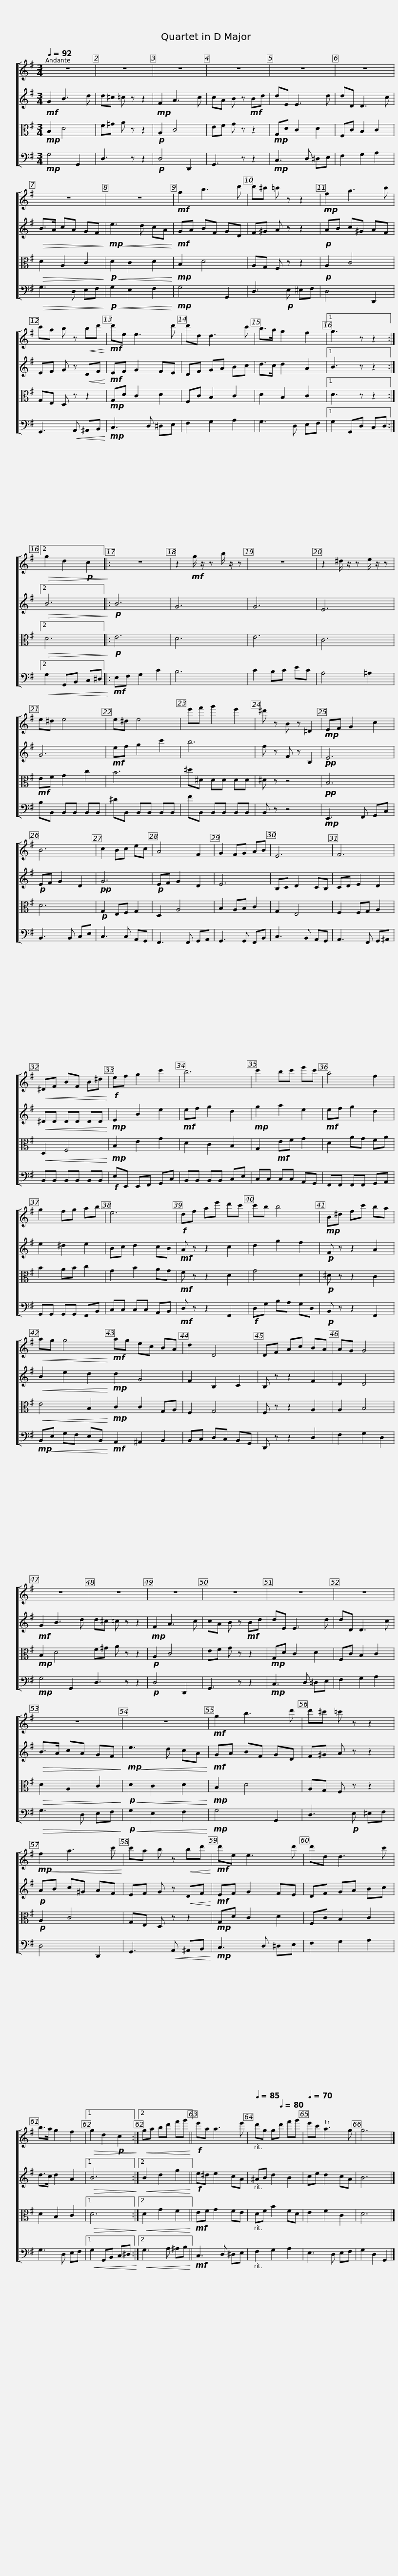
X:1
%%score [ 1 2 3 4 ]
L:1/8
Q:1/4=92
M:3/4
I:linebreak $
K:G
V:1 treble
V:2 treble
V:3 alto
V:4 bass
V:1
 z6 | z6 | z6 | z6 | z6 | %5
 z6 | z6 |$ z6 |!mf! g2 b3 d' | d'^c' =c' z z2 | %10
!mp! f2 a3 c' | c'a b z!<(! bd'!<)! |!mf! d'e e3 d' |$ d'd d3 c' | b>a g2 f2 |1 %15
 g3 z z2 :|2!>(! g2 d2!p! c2!>)! |: z6 | z2!mf! g/ z/ z b/ z/ z | z6 |$ %20
 z2 ^d/ z/ z e/ z/ z | e^d e4 | e^d e4 | e'f' g'2 e'2 | ^d' z B z ^D2 | %25
!mp! EF G2 c2 |$ B6 | c2 Bc ec | A4 F2 | G2 FG AB | %30
 E6 | F6 |!<(! ^DF BF B^d!<)! |$!f! ef g2 c'2 | b6 | %35
 c'2 bc' e'c' | a4 f2 | g2 fg ab | e6 |!f! df ae' d'c' |$ %40
 c'b b4 |!mp! B^d fc' ba |!<(! ag g4!<)! |!mf! ag ec BA | d2 D4 | %45
 DF Ac BA | AG G4 |$ z6 | z6 | z6 | %50
 z6 | z6 | z6 | z6 | z6 |$ %55
!mf! g2 b3 d' | d'^c' =c' z z2 |!mp!!<(! f2 a3 c'!<)! | c'a b z!<(! bd'!<)! |!mf! d'e e3 d' | %60
 d'd d3 c' |$ b>a g2 f2 |1!>(! g2 d2!p! c2!>)! :|2!<(! ga bd' f'g'!<)! ||!f! e'a a3 e' | %65
[Q:1/4=85] d'g g[Q:1/4=80]d' f'g' |[Q:1/4=70] e'c' Ta3 g |$ g6 |] %68
V:2
!mf! G2 B3 d | d^c =c z z2 |!mp! F2 A3 c | cA B z!mf! Bd | dE E3 d | %5
 dD D3 c |!>(! B>A cA GF!>)! |$!mp!!<(! e3 d cA!<)! |!mf! GA BF GD | F^G A z z2 | %10
!p! AB c^G AF | EF G z!<(! DF!<)! |!mf! EF G2 FE |$ DF GA Bc | d>c d2 A2 |1 %15
 B3 z z2 :|2!>(! B6!>)! |:!p! B6 | G6 | G6 |$ %20
 E6 | G6 |!mf! ef g2 c'2 | b6 | f z F z B,2 | %25
!pp! E6 |$!p! EF G2 D2 |!pp! G6 |!p! EF G2 D2 | E6 | %30
 B,C D2 CB, | CD E2 D2 |!<(! ^DD DD DD!<)! |$!mp! E2 B2 e2 |!mf! ef g2 d2 | %35
!mp! g2 a2 e2 |!mf! ef g2 d2 | e2 ^d2 e2 | Bc d2 cB |!mf! A z z2 c2 |$ %40
 d2 g2 f2 |!p! F z z2 A2 |!<(! B2 e2 d2!<)! |!mp! d2 G4 | F2 B,2 C2 | %45
 B, z z2 F2 | D2 D4 |$!mf! G2 B3 d | d^c =c z z2 |!mp! F2 A3 c | %50
 cA B z!mf! Bd | dE E3 d | dD D3 c |!>(! B>A cA GF!>)! |!mp!!<(! e3 d cA!<)! |$ %55
!mf! GA BF GD | F^G A z z2 |!p! AB c^G AF | EF G z!<(! DF!<)! |!mf! EF G2 FE | %60
 DF GA Bc |$ d>c d2 A2 |1!>(! B6!>)! :|2!<(! B2 d2 g2!<)! ||!f! e^d e2 cA | %65
 ^AB d2 B2 | ce d2 cA |$ B6 |] %68
V:3
!mp! B,2 D4 | F^G A z z2 |!p! A,2 C4 | EF G z z2 |!mp! G,D C2 D2 | %5
 F,C B,2 C2 |!>(! D2 A,2 C2!>)! |$!p!!<(! D2 C2 D2!<)! |!mp! B,2 D4 | A,G, F, z z2 | %10
!p! A,2 C4 | G,E, D, z z2 |!mp! G,D C2 D2 |$ F,C B,2 C2 | D2 B,2 C2 |1 %15
 D3 z z2 :|2!>(! D6!>)! |:!p! E6 | D6 | E6 |$ %20
 C6 |!mf! EF G2 c2 | B6 | ^d^D DD DD | ^D z z4 | %25
!pp! B,6 |$ D6 |!p! G,2 E,F, G,2 | D,2 A,4 | B,2 A,B, C2 | %30
 G,2 E,4 | F,2 F,G, A,2 |!<(! D,2 F,4!<)! |$!mp! B,2 E2 G2 | D2 C2 B,2 | %35
 G,2!mf! EF G2 | D2 AG FA | B2 AB c2 | G2 B2 AG |!mf! F z z2 D2 |$ %40
 G4 D2 |!p! ^D z z2 C2 |!<(! E4 B,2!<)! |!mp! C2 C2 G,A, | F,2 G,4 | %45
 F, z z2 A,2 | A,2 B,4 |$!mp! B,2 D4 | F^G A z z2 |!p! A,2 C4 | %50
 EF G z z2 |!mp! G,D C2 D2 | F,C B,2 C2 |!>(! D2 A,2 C2!>)! |!p!!<(! D2 C2 D2!<)! |$ %55
!mp! B,2 D4 | A,G, F, z z2 |!p! A,2 C4 | G,E, D, z z2 |!mp! G,D C2 D2 | %60
 F,C B,2 C2 |$ D2 B,2 C2 |1!>(! D6!>)! :|2!<(! D2 G2 F2!<)! ||!mf! EF G2 FE | %65
 DF B2 FD | E2 F2 C2 |$ D6 |] %68
V:4
!mp! G,4 G,,2 | D,3 z z2 |!p! D,4 D,,2 | G,,3 z z2 |!mp! C,3 D, ^D,E, | %5
 F,2 G,2 A,2 |!>(! G,3 D, E,F,!>)! |$!p!!<(! G,2 E,2 F,2!<)! |!mp! G,4 G,,2 | D,3!p! E, ^E,F, | %10
 D,4 D,,2 | G,,3!<(! A,, ^A,,B,,!<)! |!mp! C,3 D, ^D,E, |$ F,2 G,2 A,2 | G,3 D, E,F, |1 %15
 G,2 G,,D, C,D, :|2!<(! G,2 G,,B,, C,^D,!<)! |:!mf! E,F, G,2 C2 | B,6 | C2 B,C EC |$ %20
 A,4 ^A,2 | B,B,, B,,B,, B,,B,, | ^DB,, B,,B,, B,,B,, | FB,, B,,B,, B,,B,, | B,, z z4 | %25
!mp! E,,3 F,, G,,C, |$ B,,3 B,, C,E, | C,3 C, A,,G,, | F,,3 F,, G,,A,, | G,,3 G,, F,,B,, | %30
 C,3 B,, A,,G,, | A,,3 F,, G,,^A,, | B,,B,, B,,B,, B,,B,, |$!f! E,E,, E,,F,, G,,C, | B,,B,, B,,B,, C,E, | %35
 C,C, C,C, A,,G,, | F,,F,, F,,F,, G,,A,, | G,,G,, G,,G,, F,,B,, | C,C, C,C, A,,B,, |!mf! D, z z2 F,,2 |$ %40
!f! D,G, B,A, G,D, |!p! B,, z z2 F,,2 |!mp!!<(! B,,E, G,F, E,B,,!<)! |!mf! A,,2 ^A,,2 B,,2 | B,,C, D,C, B,,G,, | %45
 D,, z z2 D,2 | F,2 G,2 D,2 |$!mp! G,4 G,,2 | D,3 z z2 |!p! D,4 D,,2 | %50
 G,,3 z z2 |!mp! C,3 D, ^D,E, | F,2 G,2 A,2 |!>(! G,3 D, E,F,!>)! |!p!!<(! G,2 E,2 F,2!<)! |$ %55
!mp! G,4 G,,2 | D,3!p! E, ^E,F, | D,4 D,,2 | G,,3!<(! A,, ^A,,B,,!<)! |!mp! C,3 D, ^D,E, | %60
 F,2 G,2 A,2 |$ G,3 D, E,F, |1!<(! G,2 G,,B,, C,^D,!<)! :|2!<(! G,3 A, ^A,B,!<)! ||!mf! C,3 D, ^D,E, | %65
 F,2 G,2 A,2 | E,3 D, E,F, |$ G,2 D,2 G,,2 |] %68
